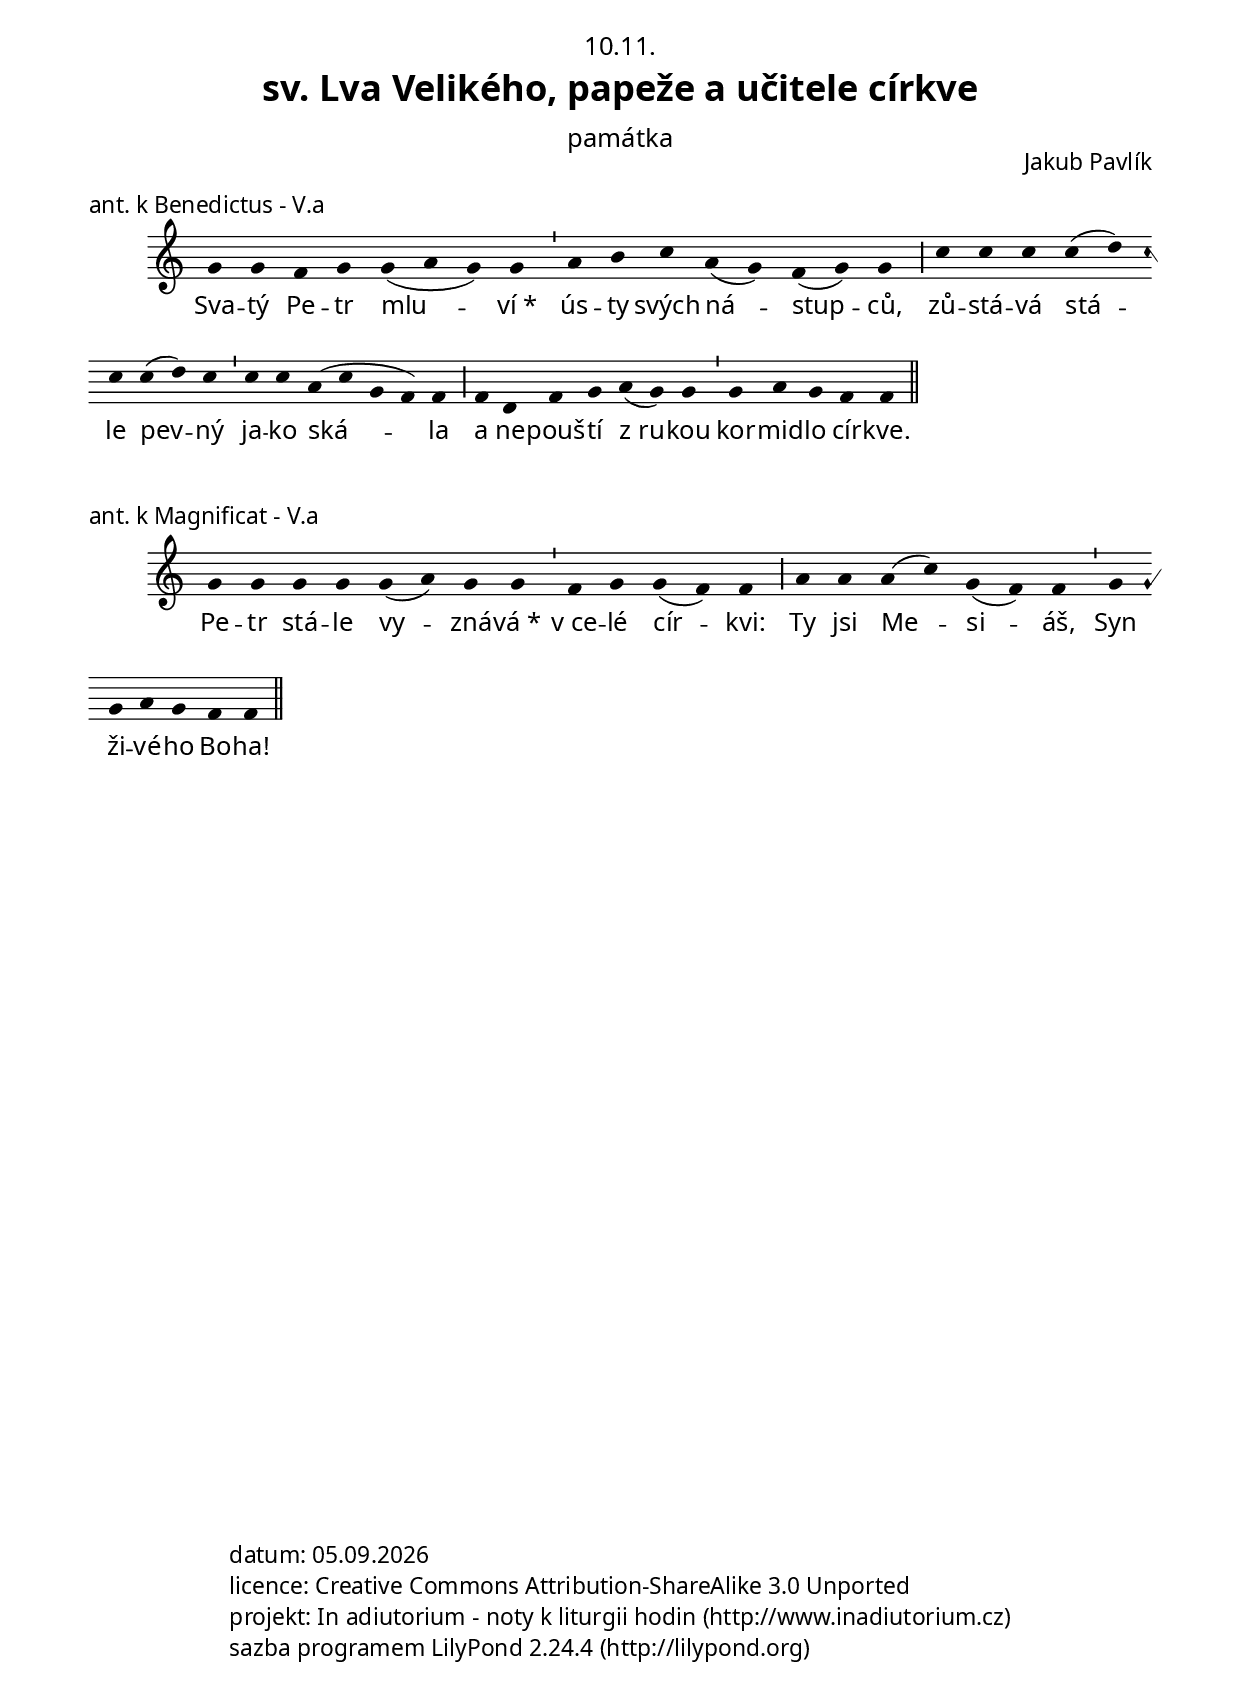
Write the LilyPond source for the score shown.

\version "2.17.5"

\include "../spolecne.ly"

\header {
  title = \markup\titleSvatek 
            "sv. Lva Velikého, papeže a učitele církve" 
            "památka"
            10.11.
  composer = "Jakub Pavlík"
}

% začal jsem ji jako antifonu modu VIII, ale "spadla" mi
% do V., aniž se mi podařilo ji odtud "vyzdvihnout" zpět.
\score {
  \relative c'' {
    \choralniRezim
    g4 g f g g( a g) g \barMin 
    a b c a( g) f( g) g \barMaior
    c c c c( d) c c( d) c \barMin 
    c c a( c g f) f \barMaior
    f d f g a( g) g \barMin
    g a g f f \barFinalis
  }
  \addlyrics {
    Sva -- tý Pe -- tr mlu -- ví_*
    ús -- ty svých ná -- stup -- ců,
    zů -- stá -- vá stá -- le pev -- ný 
    ja -- ko ská -- la
    a ne -- pouš -- tí z_ru -- kou 
    kor -- mid -- lo cír -- kve.
  }
  \header {
    quid = "ant. k Benedictus"
    modus = "V"
    differentia = "a" 
    psalmus = ""
    id = ""
    piece = \markup {\sestavTitulekBezZalmu}
  }
}

\score {
  \relative c'' {
    \choralniRezim
    g4 g g g g( a) g g \barMin
    f g g( f) f \barMaior
    a a a( c) g( f) f \barMin
    g g a g f f \barFinalis
  }
  \addlyrics {
    Pe -- tr stá -- le vy -- zná -- vá_*
    v_ce -- lé cír -- kvi:
    Ty jsi Me -- si -- áš, 
    Syn ži -- vé -- ho Bo -- ha!
  }
  \header {
    quid = "ant. k Magnificat"
    modus = "V" % nebo spis VI? V nechavam pro spolecny motiv s predchozi
    differentia = "a" 
    psalmus = ""
    id = ""
    piece = \markup {\sestavTitulekBezZalmu}
  }
}